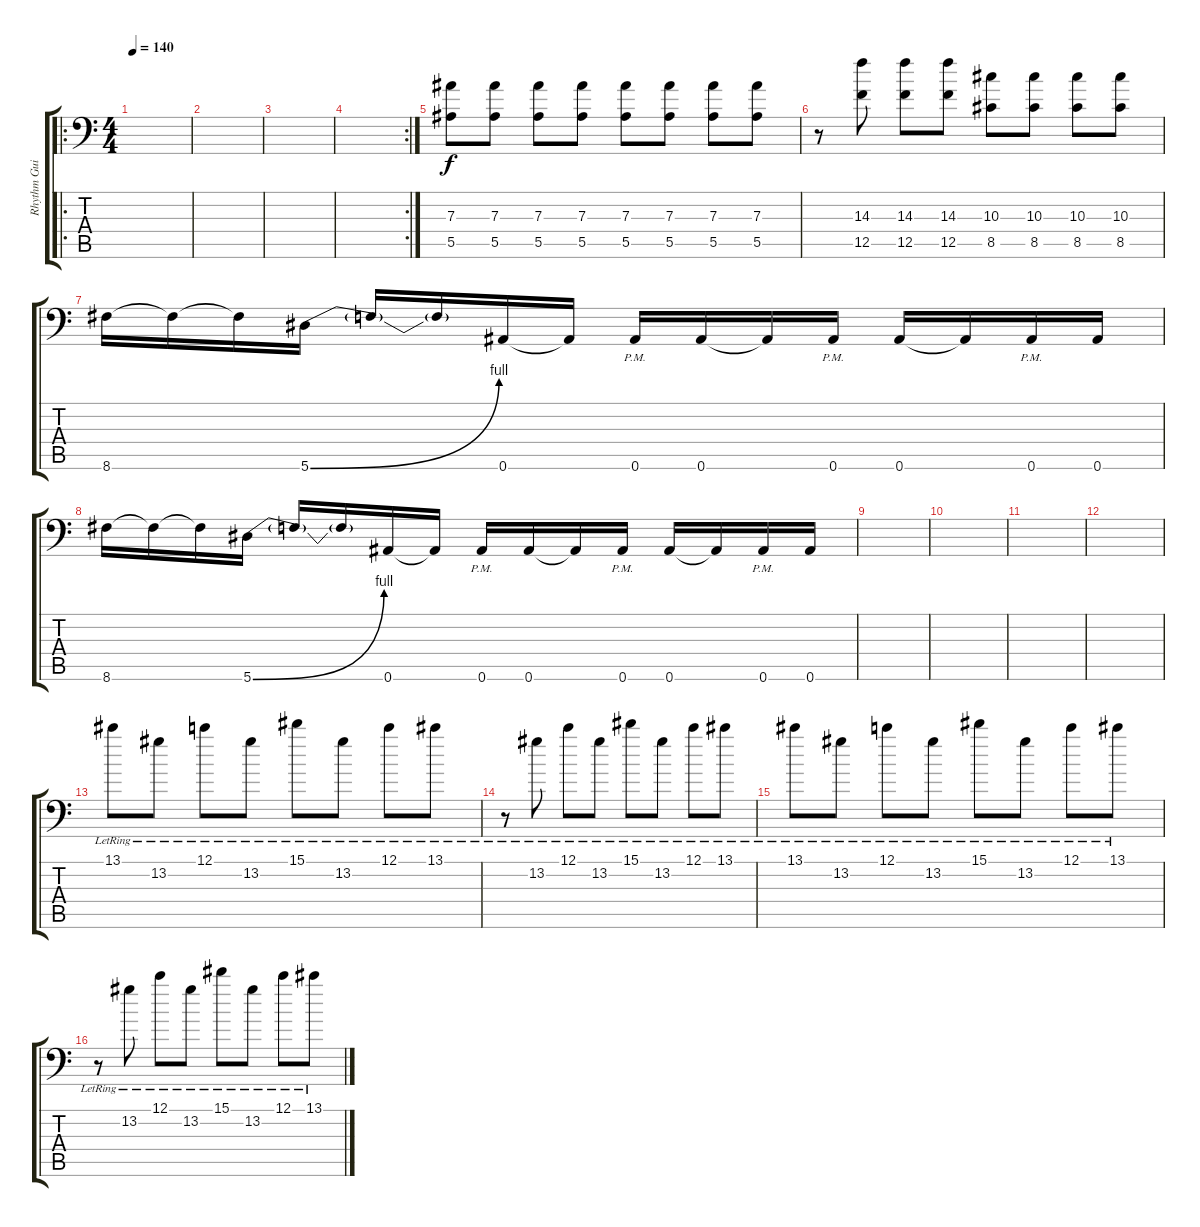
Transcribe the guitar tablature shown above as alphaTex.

\track ("Rhythm Guitar" "Rhythm Gui") {instrument distortionguitar}
\staff {score tabs}
\tuning (C4 G3 Eb3 Bb2 F2 Bb1) {hide}
\ro
\ts (4 4)
\tempo 140
\clef f4
\ks c
|
|
|
\rc 2
|
(7.3 5.5).8 (7.3 5.5).8 (7.3 5.5).8 (7.3 5.5).8 (7.3 5.5).8 (7.3 5.5).8 (7.3 5.5).8 (7.3 5.5).8 |
r.8 (14.3 12.5).8 (14.3 12.5).8 (14.3 12.5).8 (10.3 8.5).8 (10.3 8.5).8 (10.3 8.5).8 (10.3 8.5).8 |
8.6.16 8.6{t}.16 8.6{t}.16 5.6{be (bend 0 0 60 4)}.16 5.6{t}.16 5.6{t}.16 0.6.16 0.6{t}.16 0.6{pm}.16 0.6.16 0.6{t}.16 0.6{pm}.16 0.6.16 0.6{t}.16 0.6{pm}.16 0.6.16 |
8.6.16 8.6{t}.16 8.6{t}.16 5.6{be (bend 0 0 60 4)}.16 5.6{t}.16 5.6{t}.16 0.6.16 0.6{t}.16 0.6{pm}.16 0.6.16 0.6{t}.16 0.6{pm}.16 0.6.16 0.6{t}.16 0.6{pm}.16 0.6.16 |
|
|
|
|
13.1{lr}.8 13.2{lr}.8 12.1{lr}.8 13.2{lr}.8 15.1{lr}.8 13.2{lr}.8 12.1{lr}.8 13.1{lr}.8 |
r.8 13.2{lr}.8 12.1{lr}.8 13.2{lr}.8 15.1{lr}.8 13.2{lr}.8 12.1{lr}.8 13.1{lr}.8 |
13.1{lr}.8 13.2{lr}.8 12.1{lr}.8 13.2{lr}.8 15.1{lr}.8 13.2{lr}.8 12.1{lr}.8 13.1{lr}.8 |
r.8 13.2{lr}.8 12.1{lr}.8 13.2{lr}.8 15.1{lr}.8 13.2{lr}.8 12.1{lr}.8 13.1{lr}.8
